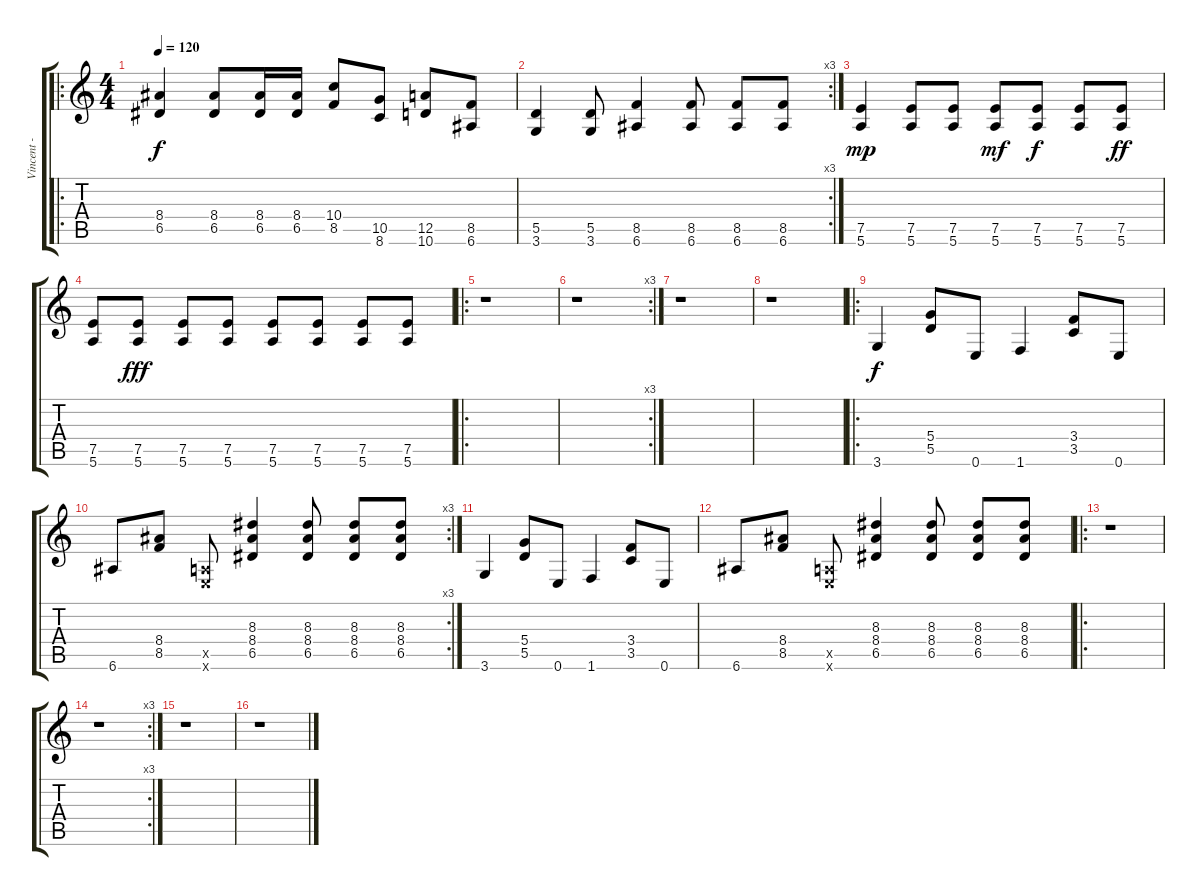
\track ("Vincent - Guitare clean" "Vincent - ") {instrument electricguitarclean}
\staff {score tabs}
\tuning (E4 B3 G3 D3 A2 E2) {hide}
\ro
\ts (4 4)
\tempo 120
\clef g2
\ks c
(8.4 6.5).4{dy f} (8.4 6.5).8 (8.4 6.5).16 (8.4 6.5).16 (10.4 8.5).8 (10.5 8.6).8 (12.5 10.6).8 (8.5 6.6).8 |
\rc 3
(5.5 3.6).4 (5.5 3.6).8 (8.5 6.6).4 (8.5 6.6).8 (8.5 6.6).8 (8.5 6.6).8 |
(7.5 5.6).4{dy mp} (7.5 5.6).8 (7.5 5.6).8 (7.5 5.6).8{dy mf} (7.5 5.6).8{dy f} (7.5 5.6).8 (7.5 5.6).8{dy ff} |
(7.5 5.6).8 (7.5 5.6).8{dy fff} (7.5 5.6).8 (7.5 5.6).8 (7.5 5.6).8 (7.5 5.6).8 (7.5 5.6).8 (7.5 5.6).8 |
\ro
r.1 |
\rc 3
r.1 |
r.1 |
r.1 |
\ro
3.6.4{dy f} (5.4 5.5).8 0.6.8 1.6.4 (3.4 3.5).8 0.6.8 |
\rc 3
6.6.8 (8.4 8.5).8 (0.5{x} 0.6{x}).8 (8.3 8.4 6.5).4 (8.3 8.4 6.5).8 (8.3 8.4 6.5).8 (8.3 8.4 6.5).8 |
3.6.4 (5.4 5.5).8 0.6.8 1.6.4 (3.4 3.5).8 0.6.8 |
6.6.8 (8.4 8.5).8 (0.5{x} 0.6{x}).8 (8.3 8.4 6.5).4 (8.3 8.4 6.5).8 (8.3 8.4 6.5).8 (8.3 8.4 6.5).8 |
\ro
r.1 |
\rc 3
r.1 |
r.1 |
r.1
